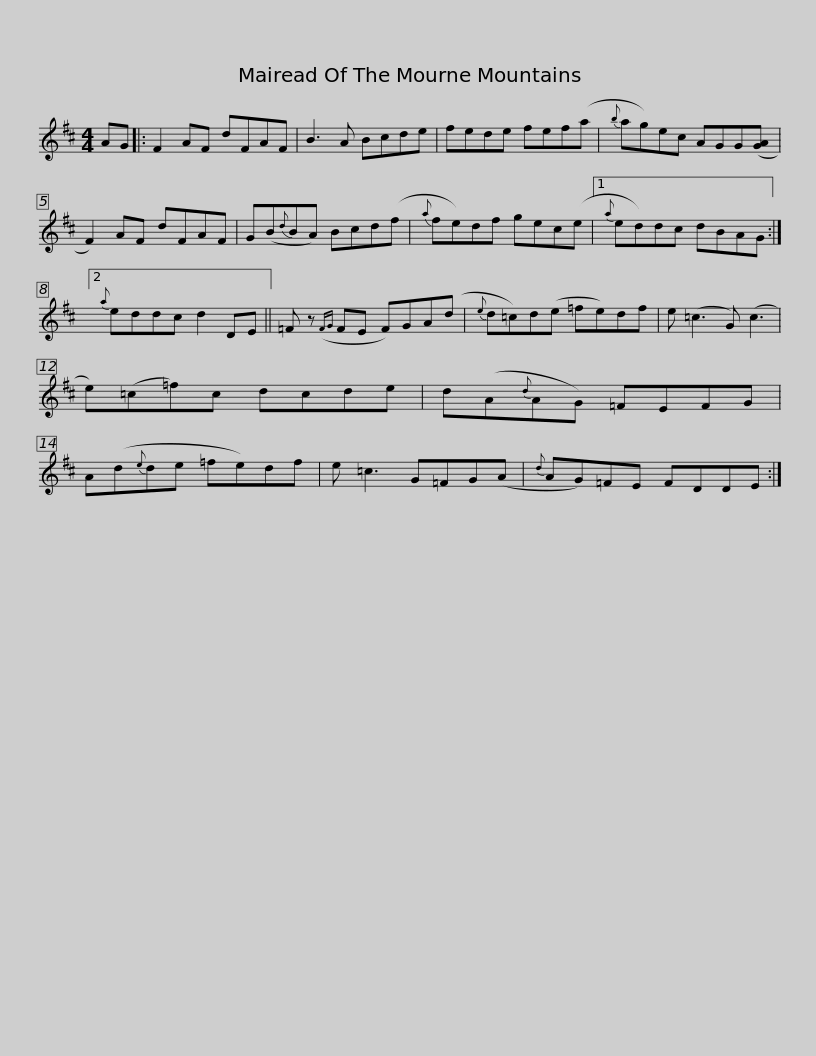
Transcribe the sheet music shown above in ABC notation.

X:1
L:1/8
M:4/4
I:linebreak $
K:D
V:1 treble
V:1
 AG |: F2 AF dFAF | B3 A Bcde | fede fef(a |{b} ag)ec AGG([GA] | %5
 F2) AF dFAF |$ G(B{d}BA) Bcd(f |{a} fe)df gec(e |1{a} ed)dc dBAG :|2{a} eddc d2 DE || %10
 =F z({FG} FE F)GA(d |${e} d=c)d(e =fe)df | e (=c3 G) (c3 | e)(=c=f)c dcde | d(A{d}AG) =FEFG | %15
 A(d{e}de =fe)df |$ e =c3 G=FG(A |{d} AG)=FE FDDE :| %18
